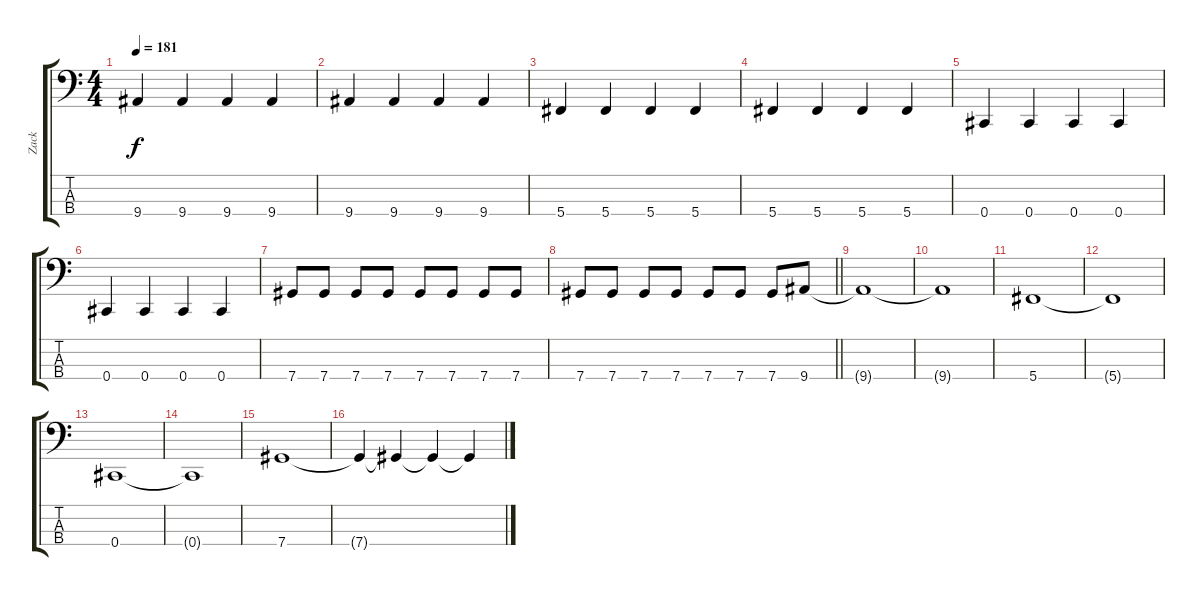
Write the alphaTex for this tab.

\track ("Zack" "Zack") {instrument electricbassfinger}
\staff {score tabs}
\tuning (Gb2 Db2 Ab1 Db1) {hide}
\ts (4 4)
\tempo 181
\clef f4
\ks c
9.4.4{dy f} 9.4.4 9.4.4 9.4.4 |
9.4.4 9.4.4 9.4.4 9.4.4 |
5.4.4 5.4.4 5.4.4 5.4.4 |
5.4.4 5.4.4 5.4.4 5.4.4 |
0.4.4 0.4.4 0.4.4 0.4.4 |
0.4.4 0.4.4 0.4.4 0.4.4 |
7.4.8 7.4.8 7.4.8 7.4.8 7.4.8 7.4.8 7.4.8 7.4.8 |
\barLineRight lightlight
7.4.8 7.4.8 7.4.8 7.4.8 7.4.8 7.4.8 7.4.8 9.4.8 |
9.4{t}.1 |
9.4{t}.1 |
5.4.1 |
5.4{t}.1 |
0.4.1 |
0.4{t}.1 |
7.4.1 |
7.4{t}.4 7.4{t}.4 7.4{t}.4 7.4{t}.4
